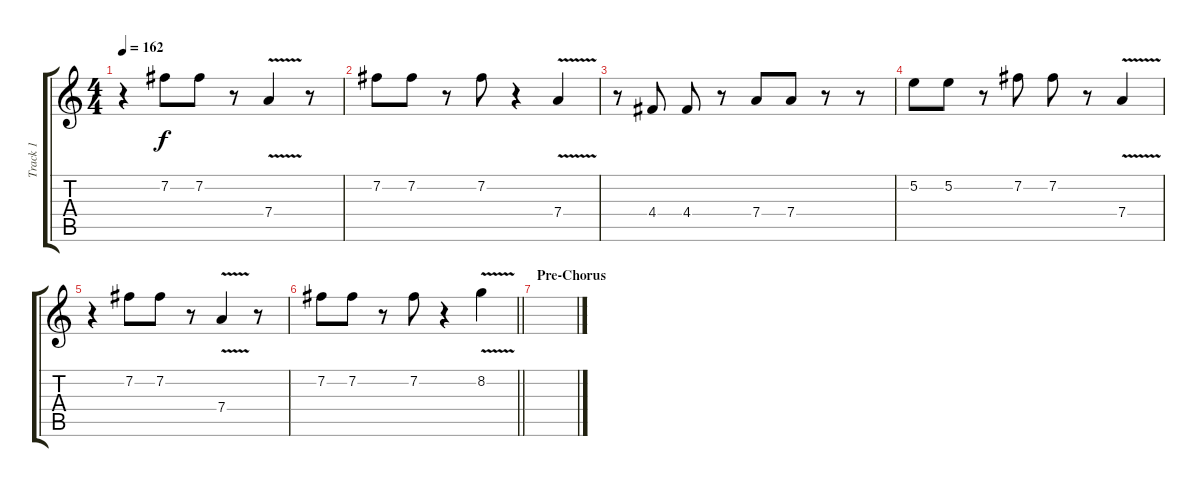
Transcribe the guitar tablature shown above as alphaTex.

\track ("Track 1" "Track 1") {instrument distortionguitar}
\staff {score tabs}
\tuning (E4 B3 G3 D3 A2 D2) {hide}
\ts (4 4)
\tempo 162
\clef g2
\ks c
r.4{dy f} 7.2.8 7.2.8 r.8 7.4{v}.4 r.8 |
7.2.8 7.2.8 r.8 7.2.8 r.4 7.4{v}.4 |
r.8 4.4.8 4.4.8 r.8 7.4.8 7.4.8 r.8 r.8 |
5.2.8 5.2.8 r.8 7.2.8 7.2.8 r.8 7.4{v}.4 |
r.4 7.2.8 7.2.8 r.8 7.4{v}.4 r.8 |
\barLineRight lightlight
7.2.8 7.2.8 r.8 7.2.8 r.4 8.2{v}.4 |
\section ("" "Pre-Chorus")
